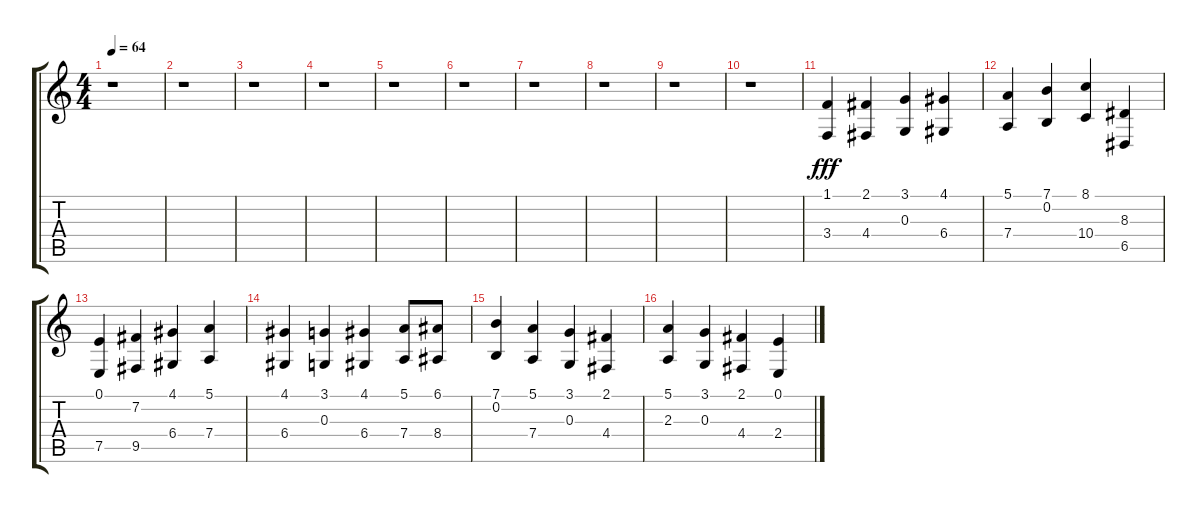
\track "" {instrument lead6voice}
\staff {score tabs}
\tuning (E4 B3 G3 D3 A2 E2) {hide}
\ts (4 4)
\tempo 64
\clef g2
\ks c
r.1{dy f} |
r.1 |
r.1 |
r.1 |
r.1 |
r.1 |
r.1 |
r.1 |
r.1 |
r.1 |
(1.1 3.4).4{dy fff} (2.1 4.4).4 (3.1 0.3).4 (4.1 6.4).4 |
(5.1 7.4).4 (7.1 0.2).4 (8.1 10.4).4 (8.3 6.5).4 |
(0.1 7.5).4 (7.2 9.5).4 (4.1 6.4).4 (5.1 7.4).4 |
(4.1 6.4).4 (3.1 0.3).4 (4.1 6.4).4 (5.1 7.4).8 (6.1 8.4).8 |
(7.1 0.2).4 (5.1 7.4).4 (3.1 0.3).4 (2.1 4.4).4 |
(5.1 2.3).4 (3.1 0.3).4 (2.1 4.4).4 (0.1 2.4).4
